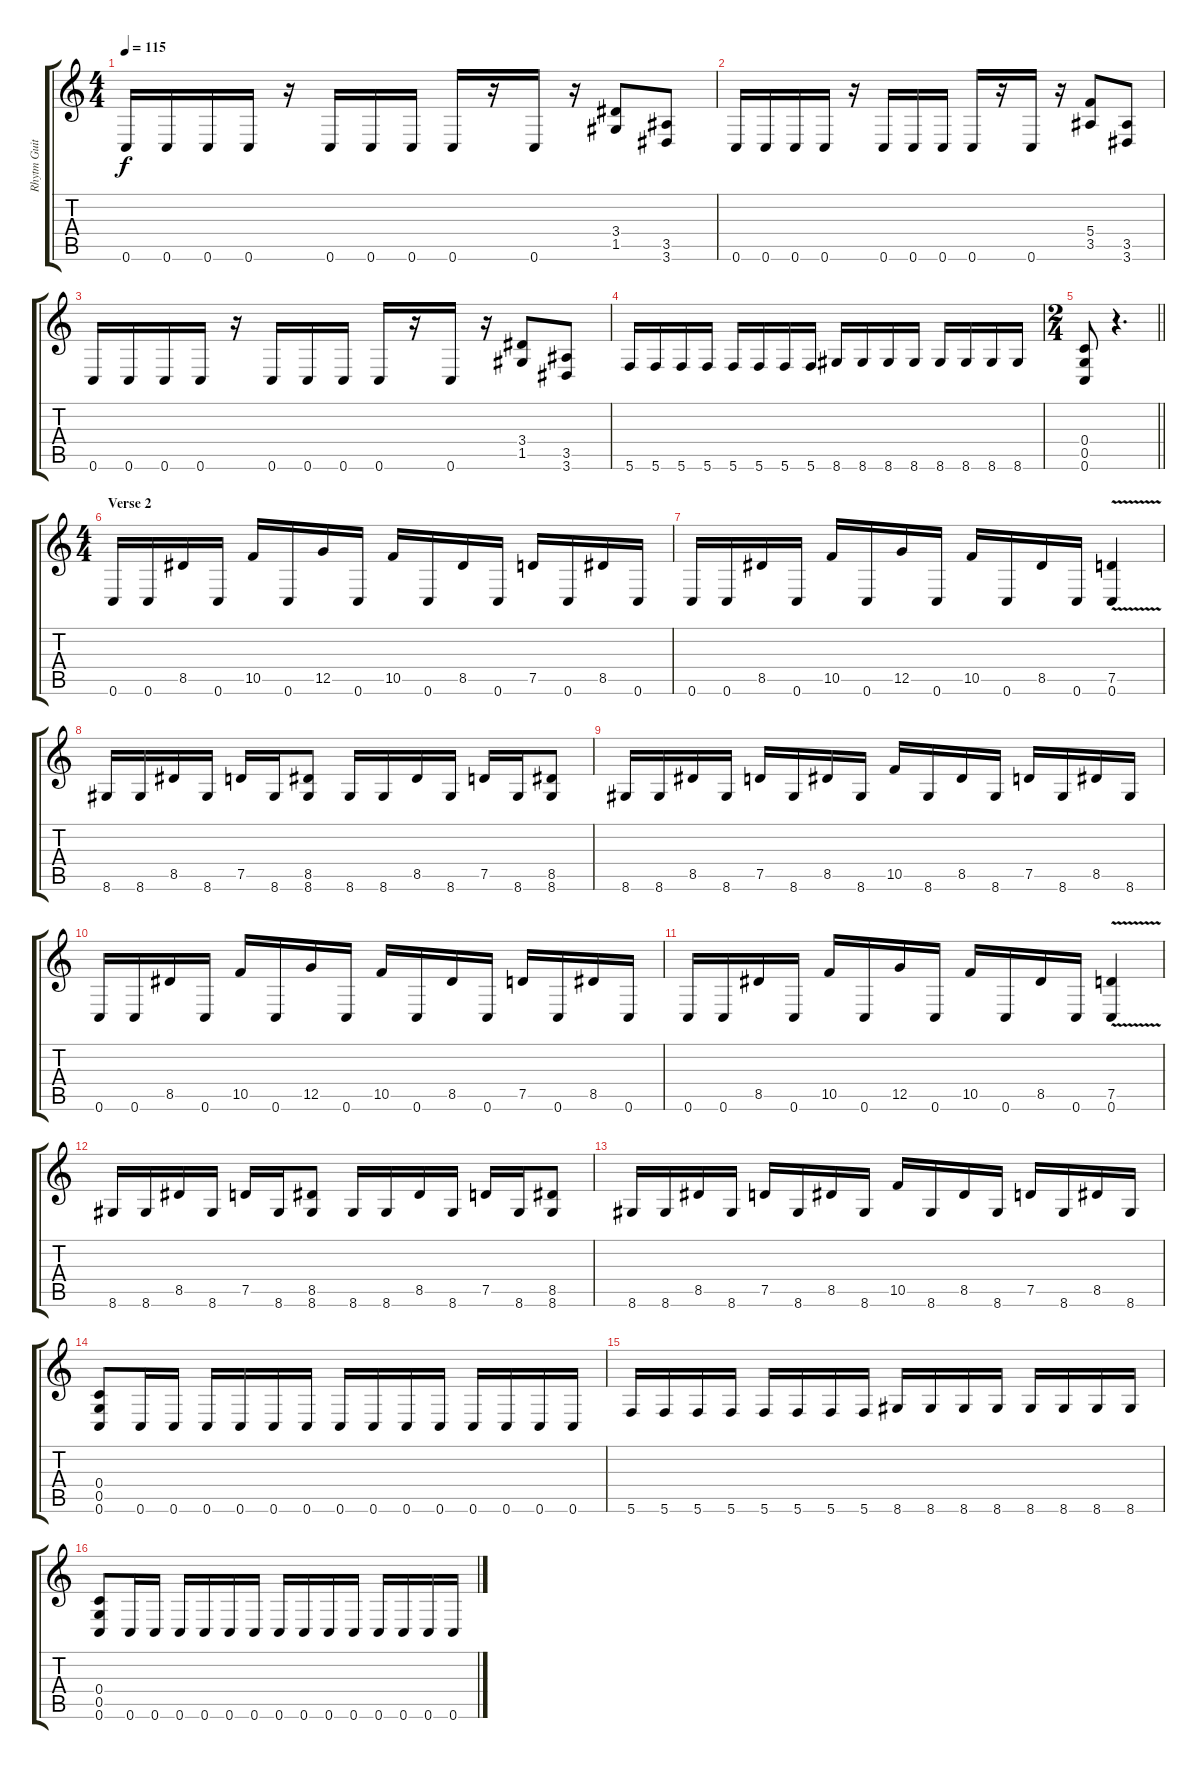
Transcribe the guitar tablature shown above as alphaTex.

\track ("Rhytm Guitar" "Rhytm Guit") {instrument distortionguitar}
\staff {score tabs}
\tuning (D4 A3 F3 C3 G2 C2) {hide}
\ts (4 4)
\tempo 115
\clef g2
\ks c
0.6.16{dy f} 0.6.16 0.6.16 0.6.16 r.16 0.6.16 0.6.16 0.6.16 0.6.16 r.16 0.6.16 r.16 (3.4 1.5).8 (3.5 3.6).8 |
0.6.16 0.6.16 0.6.16 0.6.16 r.16 0.6.16 0.6.16 0.6.16 0.6.16 r.16 0.6.16 r.16 (5.4 3.5).8 (3.5 3.6).8 |
0.6.16 0.6.16 0.6.16 0.6.16 r.16 0.6.16 0.6.16 0.6.16 0.6.16 r.16 0.6.16 r.16 (3.4 1.5).8 (3.5 3.6).8 |
5.6.16 5.6.16 5.6.16 5.6.16 5.6.16 5.6.16 5.6.16 5.6.16 8.6.16 8.6.16 8.6.16 8.6.16 8.6.16 8.6.16 8.6.16 8.6.16 |
\ts (2 4)
\barLineRight lightlight
(0.4 0.5 0.6).8 r.4{d} |
\ts (4 4)
\section ("" "Verse 2")
0.6.16 0.6.16 8.5.16 0.6.16 10.5.16 0.6.16 12.5.16 0.6.16 10.5.16 0.6.16 8.5.16 0.6.16 7.5.16 0.6.16 8.5.16 0.6.16 |
0.6.16 0.6.16 8.5.16 0.6.16 10.5.16 0.6.16 12.5.16 0.6.16 10.5.16 0.6.16 8.5.16 0.6.16 (7.5{v} 0.6).4 |
8.6.16 8.6.16 8.5.16 8.6.16 7.5.16 8.6.16 (8.5 8.6).8 8.6.16 8.6.16 8.5.16 8.6.16 7.5.16 8.6.16 (8.5 8.6).8 |
8.6.16 8.6.16 8.5.16 8.6.16 7.5.16 8.6.16 8.5.16 8.6.16 10.5.16 8.6.16 8.5.16 8.6.16 7.5.16 8.6.16 8.5.16 8.6.16 |
0.6.16 0.6.16 8.5.16 0.6.16 10.5.16 0.6.16 12.5.16 0.6.16 10.5.16 0.6.16 8.5.16 0.6.16 7.5.16 0.6.16 8.5.16 0.6.16 |
0.6.16 0.6.16 8.5.16 0.6.16 10.5.16 0.6.16 12.5.16 0.6.16 10.5.16 0.6.16 8.5.16 0.6.16 (7.5{v} 0.6).4 |
8.6.16 8.6.16 8.5.16 8.6.16 7.5.16 8.6.16 (8.5 8.6).8 8.6.16 8.6.16 8.5.16 8.6.16 7.5.16 8.6.16 (8.5 8.6).8 |
8.6.16 8.6.16 8.5.16 8.6.16 7.5.16 8.6.16 8.5.16 8.6.16 10.5.16 8.6.16 8.5.16 8.6.16 7.5.16 8.6.16 8.5.16 8.6.16 |
(0.4 0.5 0.6).8 0.6.16 0.6.16 0.6.16 0.6.16 0.6.16 0.6.16 0.6.16 0.6.16 0.6.16 0.6.16 0.6.16 0.6.16 0.6.16 0.6.16 |
5.6.16 5.6.16 5.6.16 5.6.16 5.6.16 5.6.16 5.6.16 5.6.16 8.6.16 8.6.16 8.6.16 8.6.16 8.6.16 8.6.16 8.6.16 8.6.16 |
(0.4 0.5 0.6).8 0.6.16 0.6.16 0.6.16 0.6.16 0.6.16 0.6.16 0.6.16 0.6.16 0.6.16 0.6.16 0.6.16 0.6.16 0.6.16 0.6.16
